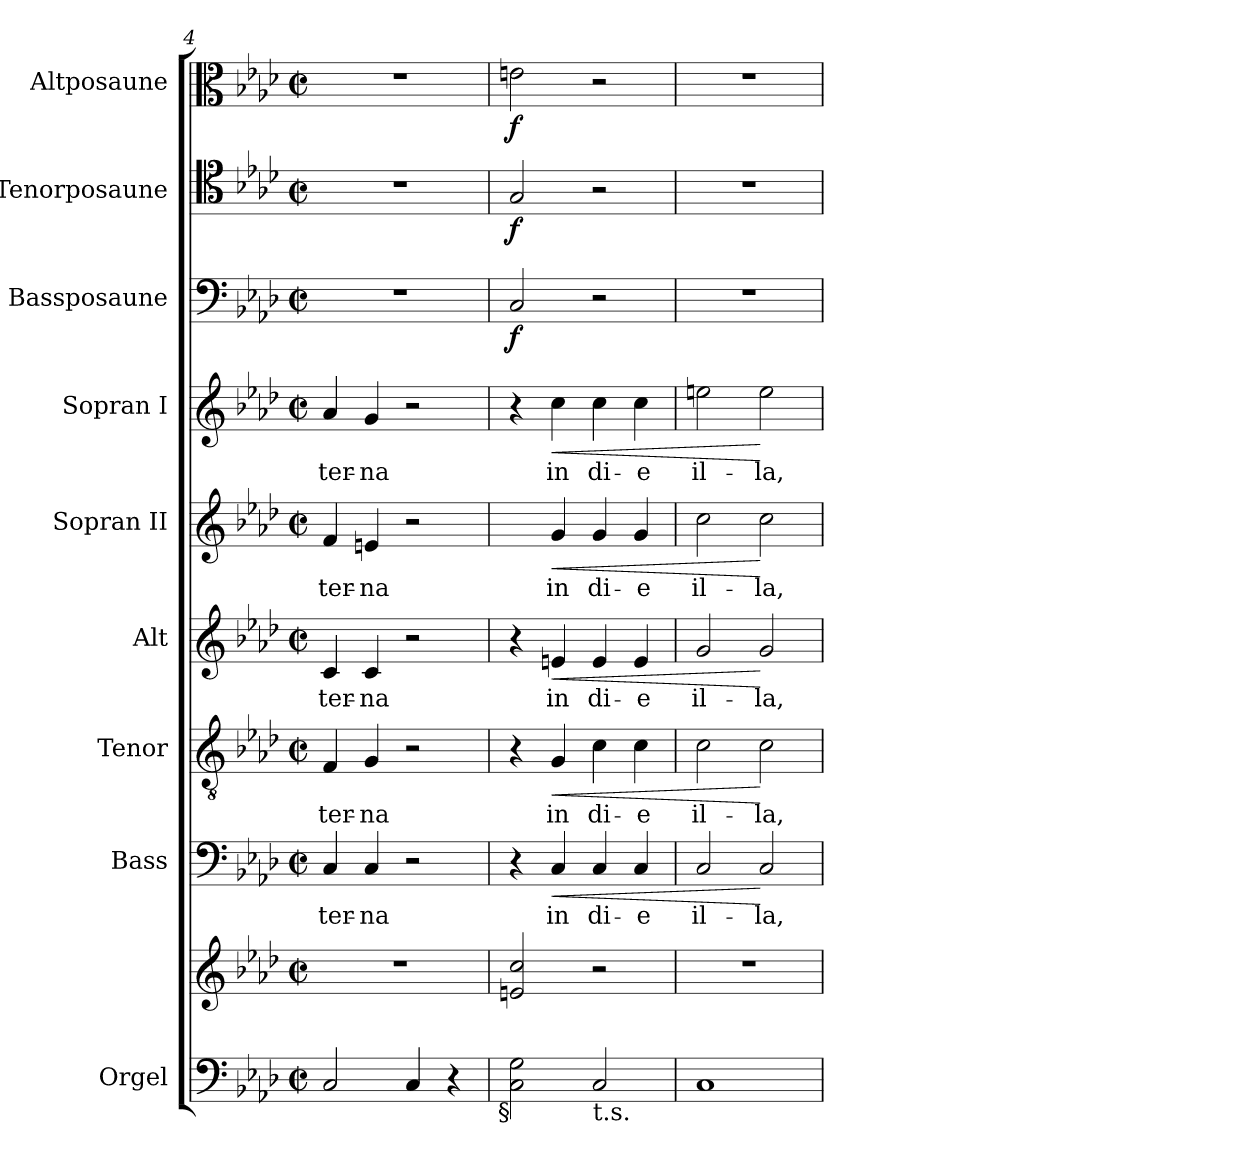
**kern	**kern	**kern	**text	**dynam	**kern	**text	**dynam	**kern	**text	**dynam	**kern	**text	**dynam	**kern	**text	**dynam	**kern	**dynam	**kern	**dynam	**kern	**dynam
*part9	*part9	*part8	*part8	*part8	*part7	*part7	*part7	*part6	*part6	*part6	*part5	*part5	*part5	*part4	*part4	*part4	*part3	*part3	*part2	*part2	*part1	*part1
*staff10	*staff9	*staff8	*staff8	*staff8	*staff7	*staff7	*staff7	*staff6	*staff6	*staff6	*staff5	*staff5	*staff5	*staff4	*staff4	*staff4	*staff3	*staff3	*staff2	*staff2	*staff1	*staff1
*I"Orgel	*	*I"Bass	*	*	*I"Tenor	*	*	*I"Alt	*	*	*I"Sopran II	*	*	*I"Sopran I	*	*	*I"Bassposaune	*	*I"Tenorposaune	*	*I"Altposaune	*
*I'Org.	*	*I'B.	*	*	*I'T.	*	*	*I'A.	*	*	*I'S.	*	*	*I'S.	*	*	*I'B. Pos.	*	*I'Pos.	*	*I'Pos.	*
*clefF4	*clefG2	*clefF4	*	*	*clefGv2	*	*	*clefG2	*	*	*clefG2	*	*	*clefG2	*	*	*clefF4	*	*clefC4	*	*clefC3	*
*	*	*	*	*	*ITrd7c12	*	*	*	*	*	*	*	*	*	*	*	*	*	*	*	*	*
*k[b-e-a-d-]	*k[b-e-a-d-]	*k[b-e-a-d-]	*	*	*k[b-e-a-d-]	*	*	*k[b-e-a-d-]	*	*	*k[b-e-a-d-]	*	*	*k[b-e-a-d-]	*	*	*k[b-e-a-d-]	*	*k[b-e-a-d-]	*	*k[b-e-a-d-]	*
*f:	*f:	*f:	*	*	*f:	*	*	*f:	*	*	*f:	*	*	*f:	*	*	*f:	*	*f:	*	*f:	*
*M2/2	*M2/2	*M2/2	*	*	*M2/2	*	*	*M2/2	*	*	*M2/2	*	*	*M2/2	*	*	*M2/2	*	*M2/2	*	*M2/2	*
*met(c|)	*met(c|)	*met(c|)	*	*	*met(c|)	*	*	*met(c|)	*	*	*met(c|)	*	*	*met(c|)	*	*	*met(c|)	*	*met(c|)	*	*met(c|)	*
=4	=4	=4	=4	=4	=4	=4	=4	=4	=4	=4	=4	=4	=4	=4	=4	=4	=4	=4	=4	=4	=4	=4
!	!	!	!LO:LY:b:color=#000000	!	!	!	!	!	!	!	!	!	!	!	!	!	!	!	!	!	!	!
!	!	!	!	!	!	!LO:LY:b:color=#000000	!	!	!	!	!	!	!	!	!	!	!	!	!	!	!	!
!	!	!	!	!	!	!	!	!	!LO:LY:b:color=#000000	!	!	!	!	!	!	!	!	!	!	!	!	!
!	!	!	!	!	!	!	!	!	!	!	!	!LO:LY:b:color=#000000	!	!	!	!	!	!	!	!	!	!
!	!	!	!	!	!	!	!	!	!	!	!	!	!	!	!LO:LY:b:color=#000000	!	!	!	!	!	!	!
2Ci/	1r	4Ci/	-ter-	.	4FFi/	-ter-	.	4ci/	-ter-	.	4fi/	-ter-	.	4a-i/	-ter-	.	1r	.	1r	.	1r	.
!	!	!	!LO:LY:b:color=#000000	!	!	!	!	!	!	!	!	!	!	!	!	!	!	!	!	!	!	!
!	!	!	!	!	!	!LO:LY:b:color=#000000	!	!	!	!	!	!	!	!	!	!	!	!	!	!	!	!
!	!	!	!	!	!	!	!	!	!LO:LY:b:color=#000000	!	!	!	!	!	!	!	!	!	!	!	!	!
!	!	!	!	!	!	!	!	!	!	!	!	!LO:LY:b:color=#000000	!	!	!	!	!	!	!	!	!	!
!	!	!	!	!	!	!	!	!	!	!	!	!	!	!	!LO:LY:b:color=#000000	!	!	!	!	!	!	!
.	.	4Ci/	-na	.	4GGi/	-na	.	4ci/	-na	.	4eni/	-na	.	4gi/	-na	.	.	.	.	.	.	.
4Ci/	.	2r	.	.	2r	.	.	2r	.	.	2r	.	.	2r	.	.	.	.	.	.	.	.
4r	.	.	.	.	.	.	.	.	.	.	.	.	.	.	.	.	.	.	.	.	.	.
=5	=5	=5	=5	=5	=5	=5	=5	=5	=5	=5	=5	=5	=5	=5	=5	=5	=5	=5	=5	=5	=5	=5
!LO:TX:b:rj:t=§	!	!	!	!	!	!	!	!	!	!	!	!	!	!	!	!	!	!	!	!	!	!
2Ci\ 2Gi	2eni/ 2cci	4r	.	.	4r	.	.	4r	.	.	4ryy	.	.	4r	.	.	2Ci/	f	2Gi/	f	2eni\	f
!	!	!	!LO:LY:b:color=#000000	!LO:HP:b	!	!	!	!	!	!	!	!	!	!	!	!	!	!	!	!	!	!
!	!	!	!	!	!	!LO:LY:b:color=#000000	!LO:HP:b	!	!	!	!	!	!	!	!	!	!	!	!	!	!	!
!	!	!	!	!	!	!	!	!	!LO:LY:b:color=#000000	!LO:HP:b	!	!	!	!	!	!	!	!	!	!	!	!
!	!	!	!	!	!	!	!	!	!	!	!	!LO:LY:b:color=#000000	!LO:HP:b	!	!	!	!	!	!	!	!	!
!	!	!	!	!	!	!	!	!	!	!	!	!	!	!	!LO:LY:b:color=#000000	!LO:HP:b	!	!	!	!	!	!
.	.	4Ci/	in	<	4GGi/	in	<	4eni/	in	<	4gi/	in	<	4cci\	in	<	.	.	.	.	.	.
!	!	!	!LO:LY:b:color=#000000	!	!	!	!	!	!	!	!	!	!	!	!	!	!	!	!	!	!	!
!	!	!	!	!	!	!LO:LY:b:color=#000000	!	!	!	!	!	!	!	!	!	!	!	!	!	!	!	!
!	!	!	!	!	!	!	!	!	!LO:LY:b:color=#000000	!	!	!	!	!	!	!	!	!	!	!	!	!
!	!	!	!	!	!	!	!	!	!	!	!	!LO:LY:b:color=#000000	!	!	!	!	!	!	!	!	!	!
!LO:TX:b:t=t.s.	!	!	!	!	!	!	!	!	!	!	!	!	!	!	!	!	!	!	!	!	!	!
!	!	!	!	!	!	!	!	!	!	!	!	!	!	!	!LO:LY:b:color=#000000	!	!	!	!	!	!	!
2Ci/	2r	4Ci/	di-	.	4Ci\	di-	.	4ei/	di-	.	4gi/	di-	.	4cci\	di-	.	2r	.	2r	.	2r	.
!	!	!	!LO:LY:b:color=#000000	!	!	!	!	!	!	!	!	!	!	!	!	!	!	!	!	!	!	!
!	!	!	!	!	!	!LO:LY:b:color=#000000	!	!	!	!	!	!	!	!	!	!	!	!	!	!	!	!
!	!	!	!	!	!	!	!	!	!LO:LY:b:color=#000000	!	!	!	!	!	!	!	!	!	!	!	!	!
!	!	!	!	!	!	!	!	!	!	!	!	!LO:LY:b:color=#000000	!	!	!	!	!	!	!	!	!	!
!	!	!	!	!	!	!	!	!	!	!	!	!	!	!	!LO:LY:b:color=#000000	!	!	!	!	!	!	!
.	.	4Ci/	-e	.	4Ci\	-e	.	4ei/	-e	.	4gi/	-e	.	4cci\	-e	.	.	.	.	.	.	.
=6	=6	=6	=6	=6	=6	=6	=6	=6	=6	=6	=6	=6	=6	=6	=6	=6	=6	=6	=6	=6	=6	=6
!	!	!	!LO:LY:b:color=#000000	!	!	!	!	!	!	!	!	!	!	!	!	!	!	!	!	!	!	!
!	!	!	!	!	!	!LO:LY:b:color=#000000	!	!	!	!	!	!	!	!	!	!	!	!	!	!	!	!
!	!	!	!	!	!	!	!	!	!LO:LY:b:color=#000000	!	!	!	!	!	!	!	!	!	!	!	!	!
!	!	!	!	!	!	!	!	!	!	!	!	!LO:LY:b:color=#000000	!	!	!	!	!	!	!	!	!	!
!	!	!	!	!	!	!	!	!	!	!	!	!	!	!	!LO:LY:b:color=#000000	!	!	!	!	!	!	!
1Ci	1r	2Ci/	il-	.	2Ci\	il-	.	2gi/	il-	.	2cci\	il-	.	2eeni\	il-	.	1r	.	1r	.	1r	.
!	!	!	!LO:LY:b:color=#000000	!	!	!	!	!	!	!	!	!	!	!	!	!	!	!	!	!	!	!
!	!	!	!	!	!	!LO:LY:b:color=#000000	!	!	!	!	!	!	!	!	!	!	!	!	!	!	!	!
!	!	!	!	!	!	!	!	!	!LO:LY:b:color=#000000	!	!	!	!	!	!	!	!	!	!	!	!	!
!	!	!	!	!	!	!	!	!	!	!	!	!LO:LY:b:color=#000000	!	!	!	!	!	!	!	!	!	!
!	!	!	!	!	!	!	!	!	!	!	!	!	!	!	!LO:LY:b:color=#000000	!	!	!	!	!	!	!
.	.	2Ci/	-la,	[	2Ci\	-la,	[	2gi/	-la,	[	2cci\	-la,	[	2eei\	-la,	[	.	.	.	.	.	.
=	=	=	=	=	=	=	=	=	=	=	=	=	=	=	=	=	=	=	=	=	=	=
*-	*-	*-	*-	*-	*-	*-	*-	*-	*-	*-	*-	*-	*-	*-	*-	*-	*-	*-	*-	*-	*-	*-
